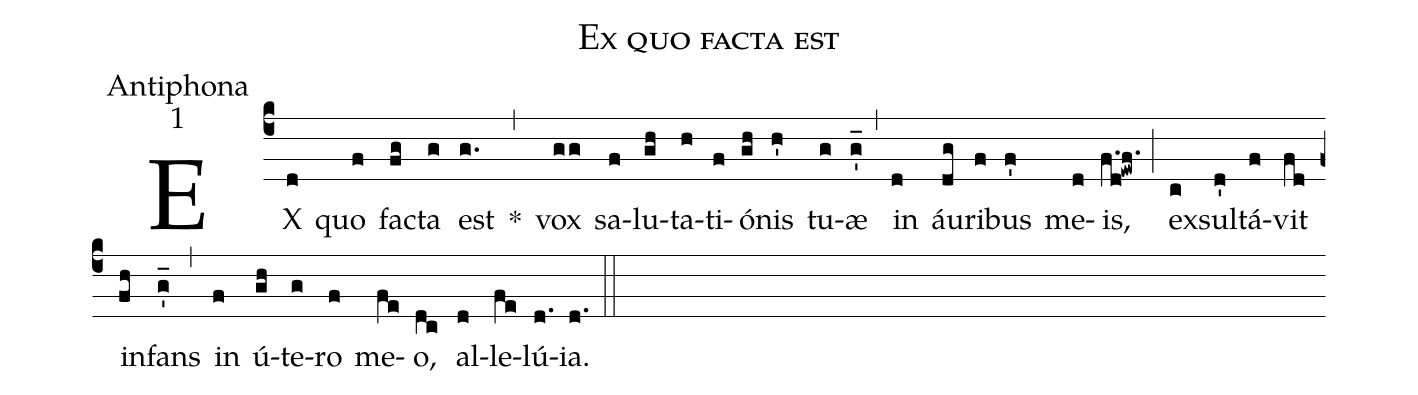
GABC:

name:Ex quo facta est;
office-part:Antiphona;
mode:1;
%%
(c4) EX(d) quo(f) fa(fg)cta(g) est(g.) *(,) vox(gg) sa(f)lu(gh)ta(h)ti(f)ó(gh)nis(h') tu(g)æ(g'_) (,) in(d) áu(dg)ri(f)bus(f') me(d)is,(f.d!ewf.) (;) ex(c)sul(d')tá(f)vit(fd) in(fh)fans(g'_) (,) in(f) ú(gh)te(g)ro(f) me(fe)o,(dc) al(d)le(fe)lú(d.)ia.(d.) (::)
